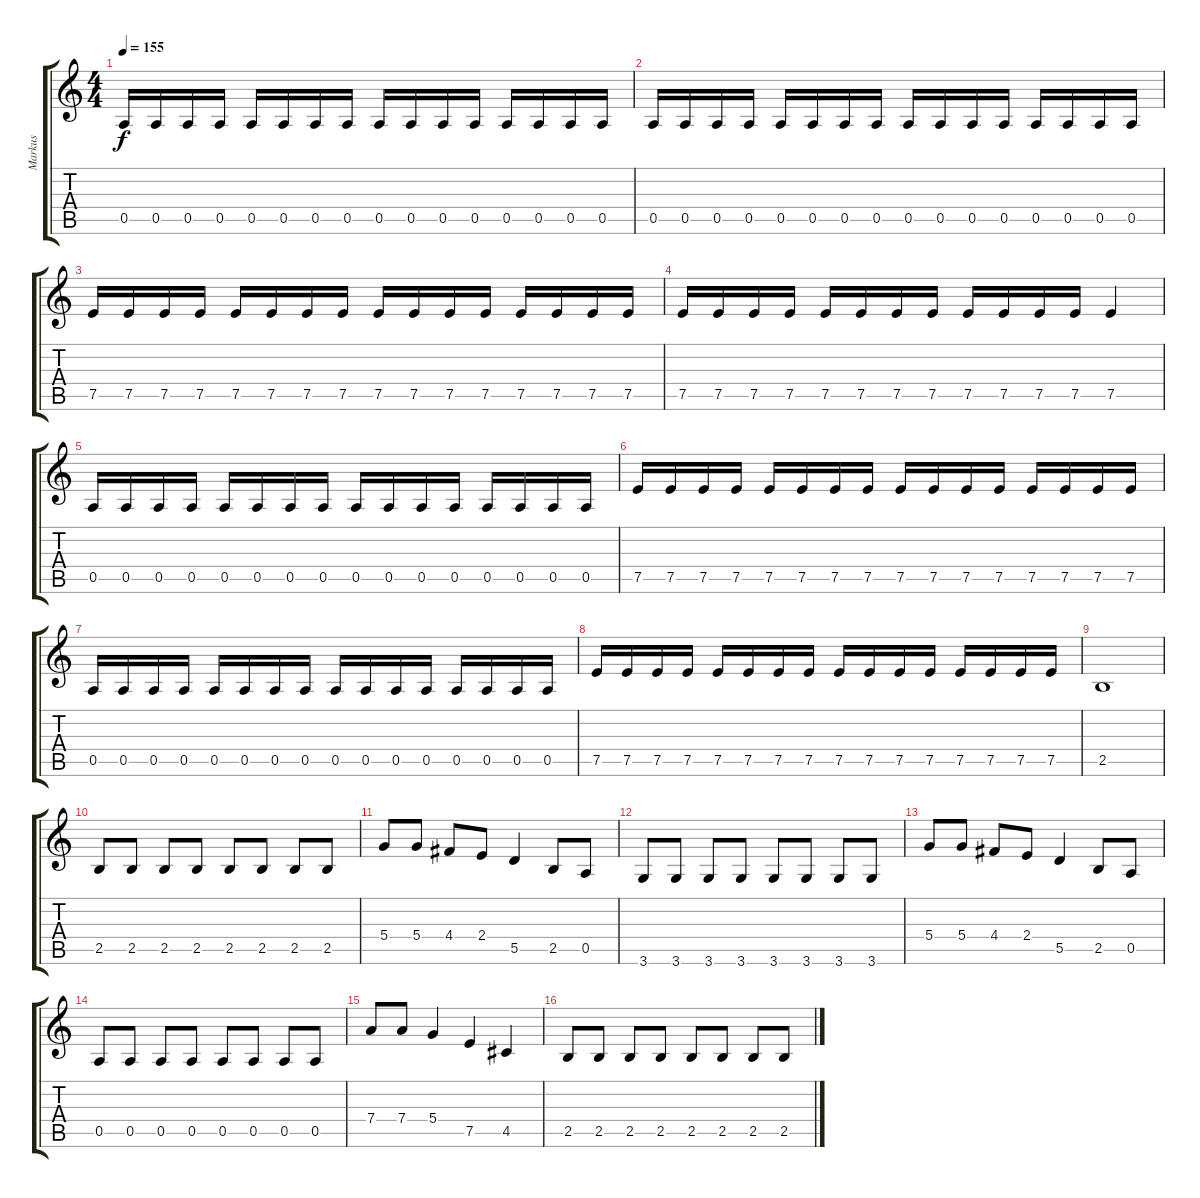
\track ("Markus" "Markus") {instrument electricbassfinger}
\staff {score tabs}
\tuning (E4 B3 G3 D3 A2 E2) {hide}
\ts (4 4)
\tempo 155
\clef g2
\ks c
0.5.16{dy f} 0.5.16 0.5.16 0.5.16 0.5.16 0.5.16 0.5.16 0.5.16 0.5.16 0.5.16 0.5.16 0.5.16 0.5.16 0.5.16 0.5.16 0.5.16 |
0.5.16 0.5.16 0.5.16 0.5.16 0.5.16 0.5.16 0.5.16 0.5.16 0.5.16 0.5.16 0.5.16 0.5.16 0.5.16 0.5.16 0.5.16 0.5.16 |
7.5.16 7.5.16 7.5.16 7.5.16 7.5.16 7.5.16 7.5.16 7.5.16 7.5.16 7.5.16 7.5.16 7.5.16 7.5.16 7.5.16 7.5.16 7.5.16 |
7.5.16 7.5.16 7.5.16 7.5.16 7.5.16 7.5.16 7.5.16 7.5.16 7.5.16 7.5.16 7.5.16 7.5.16 7.5.4 |
0.5.16 0.5.16 0.5.16 0.5.16 0.5.16 0.5.16 0.5.16 0.5.16 0.5.16 0.5.16 0.5.16 0.5.16 0.5.16 0.5.16 0.5.16 0.5.16 |
7.5.16 7.5.16 7.5.16 7.5.16 7.5.16 7.5.16 7.5.16 7.5.16 7.5.16 7.5.16 7.5.16 7.5.16 7.5.16 7.5.16 7.5.16 7.5.16 |
0.5.16 0.5.16 0.5.16 0.5.16 0.5.16 0.5.16 0.5.16 0.5.16 0.5.16 0.5.16 0.5.16 0.5.16 0.5.16 0.5.16 0.5.16 0.5.16 |
7.5.16 7.5.16 7.5.16 7.5.16 7.5.16 7.5.16 7.5.16 7.5.16 7.5.16 7.5.16 7.5.16 7.5.16 7.5.16 7.5.16 7.5.16 7.5.16 |
2.5.1 |
2.5.8 2.5.8 2.5.8 2.5.8 2.5.8 2.5.8 2.5.8 2.5.8 |
5.4.8 5.4.8 4.4.8 2.4.8 5.5.4 2.5.8 0.5.8 |
3.6.8 3.6.8 3.6.8 3.6.8 3.6.8 3.6.8 3.6.8 3.6.8 |
5.4.8 5.4.8 4.4.8 2.4.8 5.5.4 2.5.8 0.5.8 |
0.5.8 0.5.8 0.5.8 0.5.8 0.5.8 0.5.8 0.5.8 0.5.8 |
7.4.8 7.4.8 5.4.4 7.5.4 4.5.4 |
2.5.8 2.5.8 2.5.8 2.5.8 2.5.8 2.5.8 2.5.8 2.5.8
